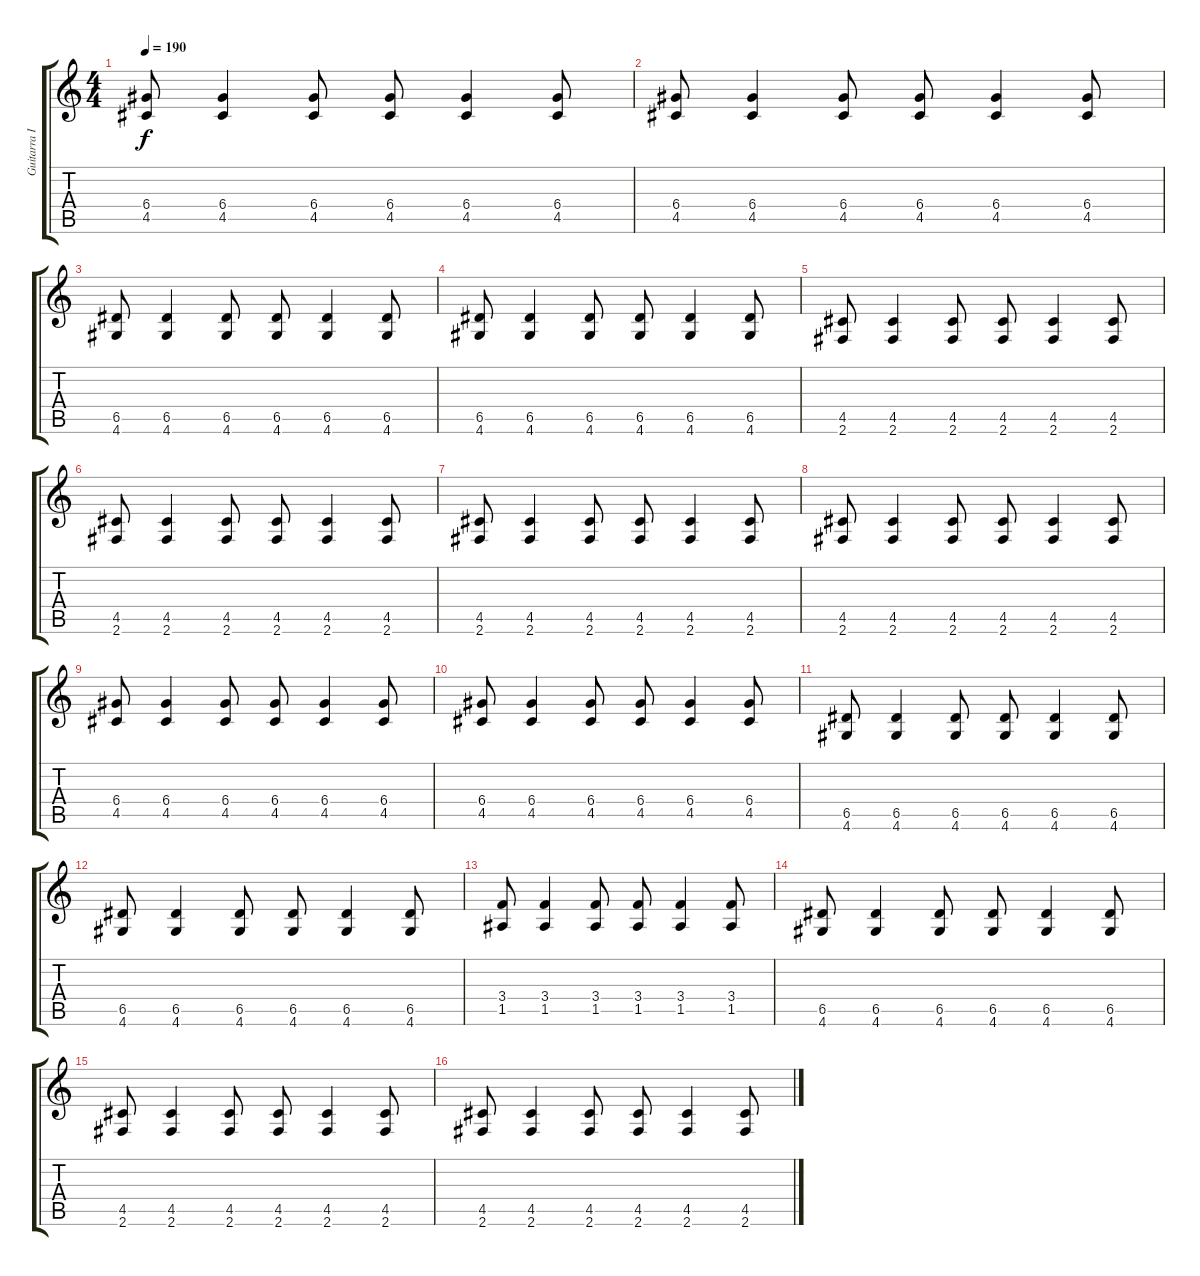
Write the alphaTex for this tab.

\track ("Guitarra II" "Guitarra I") {instrument distortionguitar}
\staff {score tabs}
\tuning (E4 B3 G3 D3 A2 E2) {hide}
\ts (4 4)
\tempo 190
\clef g2
\ks c
(6.4 4.5).8{dy f} (6.4 4.5).4 (6.4 4.5).8 (6.4 4.5).8 (6.4 4.5).4 (6.4 4.5).8 |
(6.4 4.5).8 (6.4 4.5).4 (6.4 4.5).8 (6.4 4.5).8 (6.4 4.5).4 (6.4 4.5).8 |
(6.5 4.6).8 (6.5 4.6).4 (6.5 4.6).8 (6.5 4.6).8 (6.5 4.6).4 (6.5 4.6).8 |
(6.5 4.6).8 (6.5 4.6).4 (6.5 4.6).8 (6.5 4.6).8 (6.5 4.6).4 (6.5 4.6).8 |
(4.5 2.6).8 (4.5 2.6).4 (4.5 2.6).8 (4.5 2.6).8 (4.5 2.6).4 (4.5 2.6).8 |
(4.5 2.6).8 (4.5 2.6).4 (4.5 2.6).8 (4.5 2.6).8 (4.5 2.6).4 (4.5 2.6).8 |
(4.5 2.6).8 (4.5 2.6).4 (4.5 2.6).8 (4.5 2.6).8 (4.5 2.6).4 (4.5 2.6).8 |
(4.5 2.6).8 (4.5 2.6).4 (4.5 2.6).8 (4.5 2.6).8 (4.5 2.6).4 (4.5 2.6).8 |
(6.4 4.5).8 (6.4 4.5).4 (6.4 4.5).8 (6.4 4.5).8 (6.4 4.5).4 (6.4 4.5).8 |
(6.4 4.5).8 (6.4 4.5).4 (6.4 4.5).8 (6.4 4.5).8 (6.4 4.5).4 (6.4 4.5).8 |
(6.5 4.6).8 (6.5 4.6).4 (6.5 4.6).8 (6.5 4.6).8 (6.5 4.6).4 (6.5 4.6).8 |
(6.5 4.6).8 (6.5 4.6).4 (6.5 4.6).8 (6.5 4.6).8 (6.5 4.6).4 (6.5 4.6).8 |
(3.4 1.5).8 (3.4 1.5).4 (3.4 1.5).8 (3.4 1.5).8 (3.4 1.5).4 (3.4 1.5).8 |
(6.5 4.6).8 (6.5 4.6).4 (6.5 4.6).8 (6.5 4.6).8 (6.5 4.6).4 (6.5 4.6).8 |
(4.5 2.6).8 (4.5 2.6).4 (4.5 2.6).8 (4.5 2.6).8 (4.5 2.6).4 (4.5 2.6).8 |
(4.5 2.6).8 (4.5 2.6).4 (4.5 2.6).8 (4.5 2.6).8 (4.5 2.6).4 (4.5 2.6).8
